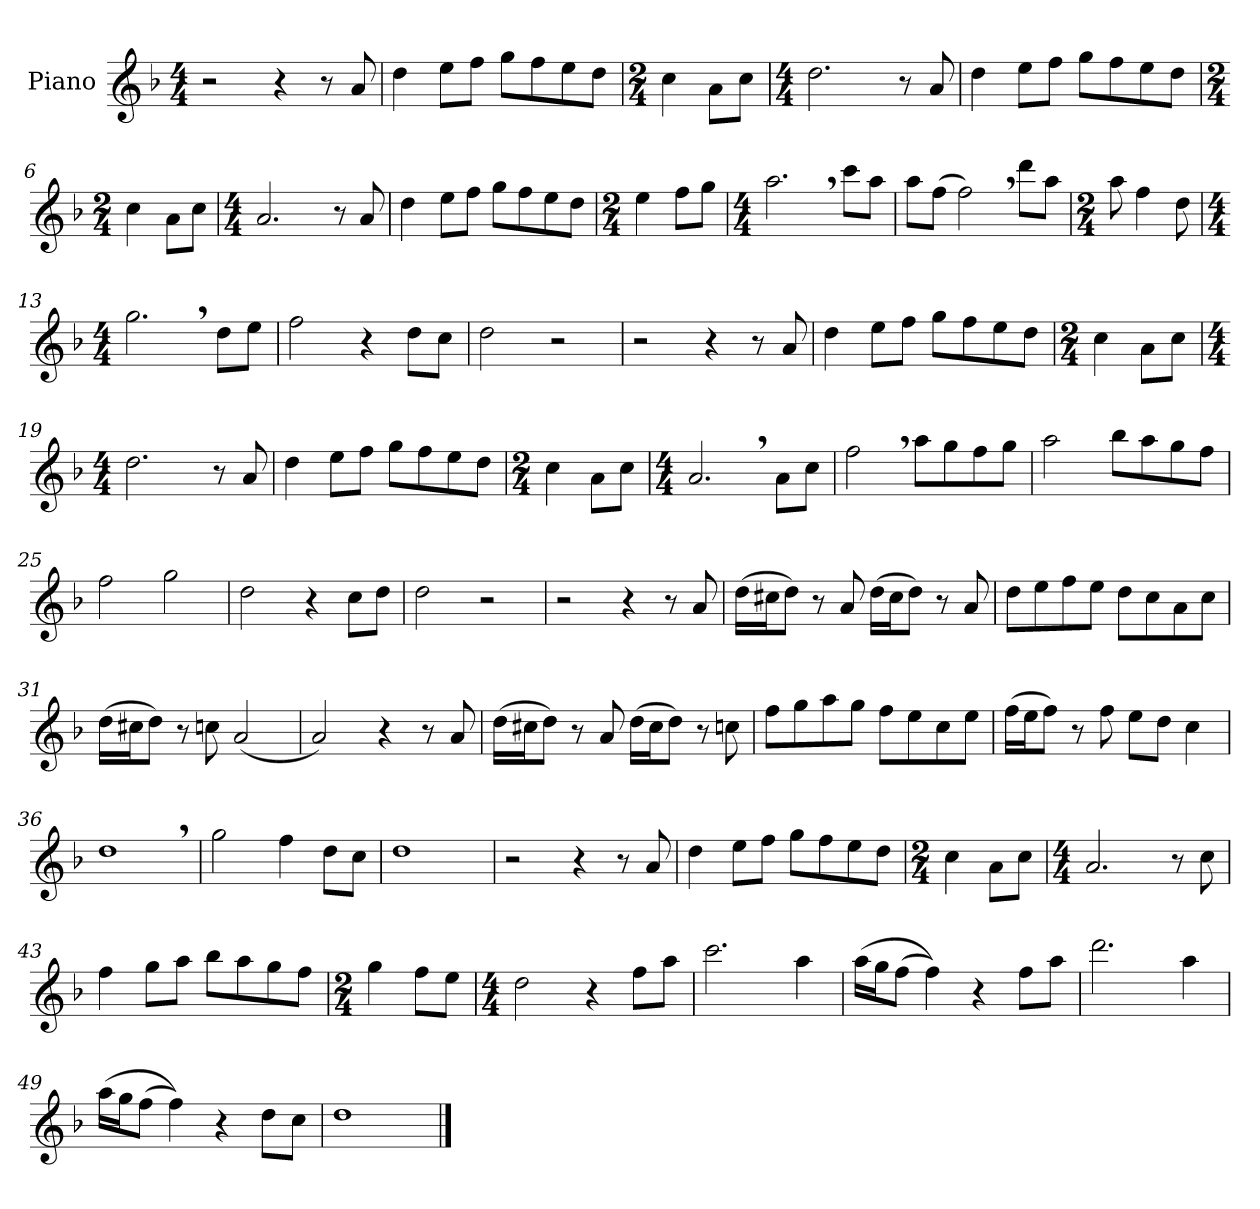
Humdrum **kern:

**kern
*part1
*staff1
*I"Piano
*I'Pno.
*clefG2
*k[b-]
*M4/4
=1
2r
4r
8r
8a/
=2
4dd\
8ee\L
8ff\J
8gg\L
8ff\
8ee\
8dd\J
=3
*M2/4
4cc\
8a\L
8cc\J
=4
*M4/4
2.dd\
8r
8a/
=5
4dd\
8ee\L
8ff\J
8gg\L
8ff\
8ee\
8dd\J
=6
*M2/4
4cc\
8a\L
8cc\J
=7
*M4/4
2.a/
8r
8a/
!!LO:LB:g=z
=8
4dd\
8ee\L
8ff\J
8gg\L
8ff\
8ee\
8dd\J
=9
*M2/4
4ee\
8ff\L
8gg\J
=10
*M4/4
2.aa,\
8ccc\L
8aa\J
=11
8aa\L
(8ff\J
2ff,\)
8ddd\L
8aa\J
=12
*M2/4
8aa\
4ff\
8dd\
=13
*M4/4
2.gg,\
8dd\L
8ee\J
=14
2ff\
4r
8dd\L
8cc\J
!!LO:LB:g=z
=15
2dd\
2r
=16
2r
4r
8r
8a/
=17
4dd\
8ee\L
8ff\J
8gg\L
8ff\
8ee\
8dd\J
=18
*M2/4
4cc\
8a\L
8cc\J
=19
*M4/4
2.dd\
8r
8a/
=20
4dd\
8ee\L
8ff\J
8gg\L
8ff\
8ee\
8dd\J
=21
*M2/4
4cc\
8a\L
8cc\J
=22
*M4/4
2.a,/
8a\L
8cc\J
!!LO:LB:g=z
=23
2ff,\
8aa\L
8gg\
8ff\
8gg\J
=24
2aa\
8bb-\L
8aa\
8gg\
8ff\J
=25
2ff\
2gg\
=26
2dd\
4r
8cc\L
8dd\J
=27
2dd\
2r
=28
2r
4r
8r
8a/
=29
(16dd\LL
16cc#X\J
8dd\J)
8r
8a/
(16dd\LL
16cc#\J
8dd\J)
8r
8a/
!!LO:LB:g=z
=30
8dd\L
8ee\
8ff\
8ee\J
8dd\L
8cc\
8a\
8cc\J
=31
(16dd\LL
16cc#X\J
8dd\J)
8r
8ccn\
(2a/
=32
2a/)
4r
8r
8a/
=33
(16dd\LL
16cc#X\J
8dd\J)
8r
8a/
(16dd\LL
16cc#\J
8dd\J)
8r
8ccn\
=34
8ff\L
8gg\
8aa\
8gg\J
8ff\L
8ee\
8cc\
8ee\J
!!LO:LB:g=z
=35
(16ff\LL
16ee\J
8ff\J)
8r
8ff\
8ee\L
8dd\J
4cc\
=36
1dd,
=37
2gg\
4ff\
8dd\L
8cc\J
=38
1dd
=39
2r
4r
8r
8a/
=40
4dd\
8ee\L
8ff\J
8gg\L
8ff\
8ee\
8dd\J
=41
*M2/4
4cc\
8a\L
8cc\J
=42
*M4/4
2.a/
8r
8cc\
!!LO:LB:g=z
=43
4ff\
8gg\L
8aa\J
8bb-\L
8aa\
8gg\
8ff\J
=44
*M2/4
4gg\
8ff\L
8ee\J
=45
*M4/4
2dd\
4r
8ff\L
8aa\J
=46
2.ccc\
4aa\
=47
(16aa\LL
16gg\J
(8ff\J
4ff\))
4r
8ff\L
8aa\J
=48
2.ddd\
4aa\
=49
(16aa\LL
16gg\J
(8ff\J
4ff\))
4r
8dd\L
8cc\J
=50
1dd
==
*-
